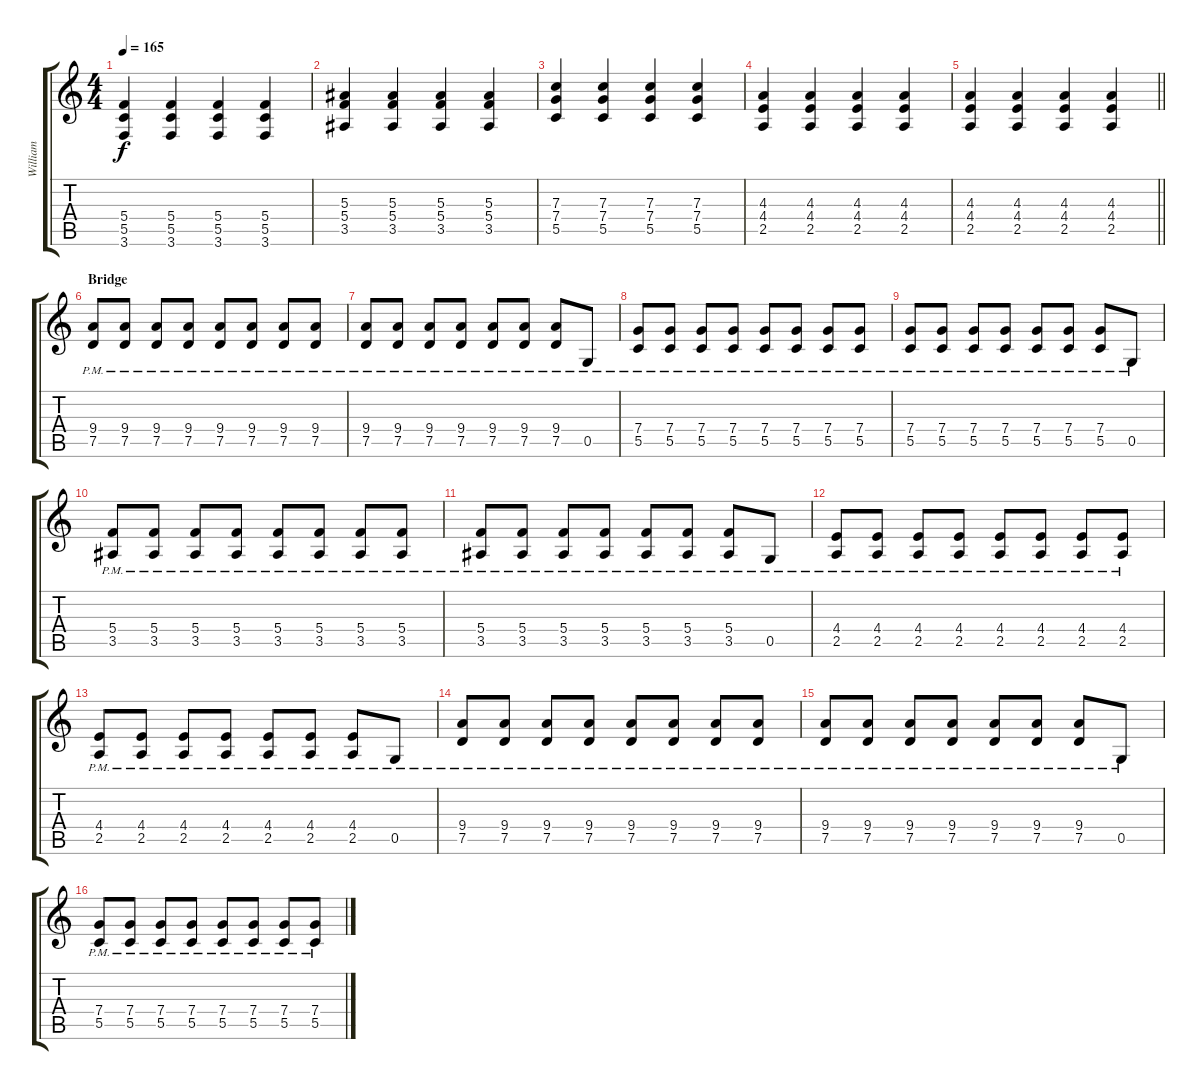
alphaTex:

\track ("William" "William") {instrument distortionguitar}
\staff {score tabs}
\tuning (D4 A3 F3 C3 G2 D2) {hide}
\ts (4 4)
\tempo 165
\clef g2
\ks c
(5.4 5.5 3.6).4{dy f} (5.4 5.5 3.6).4 (5.4 5.5 3.6).4 (5.4 5.5 3.6).4 |
(5.3 5.4 3.5).4 (5.3 5.4 3.5).4 (5.3 5.4 3.5).4 (5.3 5.4 3.5).4 |
(7.3 7.4 5.5).4 (7.3 7.4 5.5).4 (7.3 7.4 5.5).4 (7.3 7.4 5.5).4 |
(4.3 4.4 2.5).4 (4.3 4.4 2.5).4 (4.3 4.4 2.5).4 (4.3 4.4 2.5).4 |
\barLineRight lightlight
(4.3 4.4 2.5).4 (4.3 4.4 2.5).4 (4.3 4.4 2.5).4 (4.3 4.4 2.5).4 |
\section ("" "Bridge")
(9.4{pm} 7.5{pm}).8 (9.4{pm} 7.5{pm}).8 (9.4{pm} 7.5{pm}).8 (9.4{pm} 7.5{pm}).8 (9.4{pm} 7.5{pm}).8 (9.4{pm} 7.5{pm}).8 (9.4{pm} 7.5{pm}).8 (9.4{pm} 7.5{pm}).8 |
(9.4{pm} 7.5{pm}).8 (9.4{pm} 7.5{pm}).8 (9.4{pm} 7.5{pm}).8 (9.4{pm} 7.5{pm}).8 (9.4{pm} 7.5{pm}).8 (9.4{pm} 7.5{pm}).8 (9.4{pm} 7.5{pm}).8 0.5{pm}.8 |
(7.4{pm} 5.5{pm}).8 (7.4{pm} 5.5{pm}).8 (7.4{pm} 5.5{pm}).8 (7.4{pm} 5.5{pm}).8 (7.4{pm} 5.5{pm}).8 (7.4{pm} 5.5{pm}).8 (7.4{pm} 5.5{pm}).8 (7.4{pm} 5.5{pm}).8 |
(7.4{pm} 5.5{pm}).8 (7.4{pm} 5.5{pm}).8 (7.4{pm} 5.5{pm}).8 (7.4{pm} 5.5{pm}).8 (7.4{pm} 5.5{pm}).8 (7.4{pm} 5.5{pm}).8 (7.4{pm} 5.5{pm}).8 0.5{pm}.8 |
(5.4{pm} 3.5{pm}).8 (5.4{pm} 3.5{pm}).8 (5.4{pm} 3.5{pm}).8 (5.4{pm} 3.5{pm}).8 (5.4{pm} 3.5{pm}).8 (5.4{pm} 3.5{pm}).8 (5.4{pm} 3.5{pm}).8 (5.4{pm} 3.5{pm}).8 |
(5.4{pm} 3.5{pm}).8 (5.4{pm} 3.5{pm}).8 (5.4{pm} 3.5{pm}).8 (5.4{pm} 3.5{pm}).8 (5.4{pm} 3.5{pm}).8 (5.4{pm} 3.5{pm}).8 (5.4{pm} 3.5{pm}).8 0.5{pm}.8 |
(4.4{pm} 2.5{pm}).8 (4.4{pm} 2.5{pm}).8 (4.4{pm} 2.5{pm}).8 (4.4{pm} 2.5{pm}).8 (4.4{pm} 2.5{pm}).8 (4.4{pm} 2.5{pm}).8 (4.4{pm} 2.5{pm}).8 (4.4{pm} 2.5{pm}).8 |
(4.4{pm} 2.5{pm}).8 (4.4{pm} 2.5{pm}).8 (4.4{pm} 2.5{pm}).8 (4.4{pm} 2.5{pm}).8 (4.4{pm} 2.5{pm}).8 (4.4{pm} 2.5{pm}).8 (4.4{pm} 2.5{pm}).8 0.5{pm}.8 |
(9.4{pm} 7.5{pm}).8 (9.4{pm} 7.5{pm}).8 (9.4{pm} 7.5{pm}).8 (9.4{pm} 7.5{pm}).8 (9.4{pm} 7.5{pm}).8 (9.4{pm} 7.5{pm}).8 (9.4{pm} 7.5{pm}).8 (9.4{pm} 7.5{pm}).8 |
(9.4{pm} 7.5{pm}).8 (9.4{pm} 7.5{pm}).8 (9.4{pm} 7.5{pm}).8 (9.4{pm} 7.5{pm}).8 (9.4{pm} 7.5{pm}).8 (9.4{pm} 7.5{pm}).8 (9.4{pm} 7.5{pm}).8 0.5{pm}.8 |
(7.4{pm} 5.5{pm}).8 (7.4{pm} 5.5{pm}).8 (7.4{pm} 5.5{pm}).8 (7.4{pm} 5.5{pm}).8 (7.4{pm} 5.5{pm}).8 (7.4{pm} 5.5{pm}).8 (7.4{pm} 5.5{pm}).8 (7.4{pm} 5.5{pm}).8
